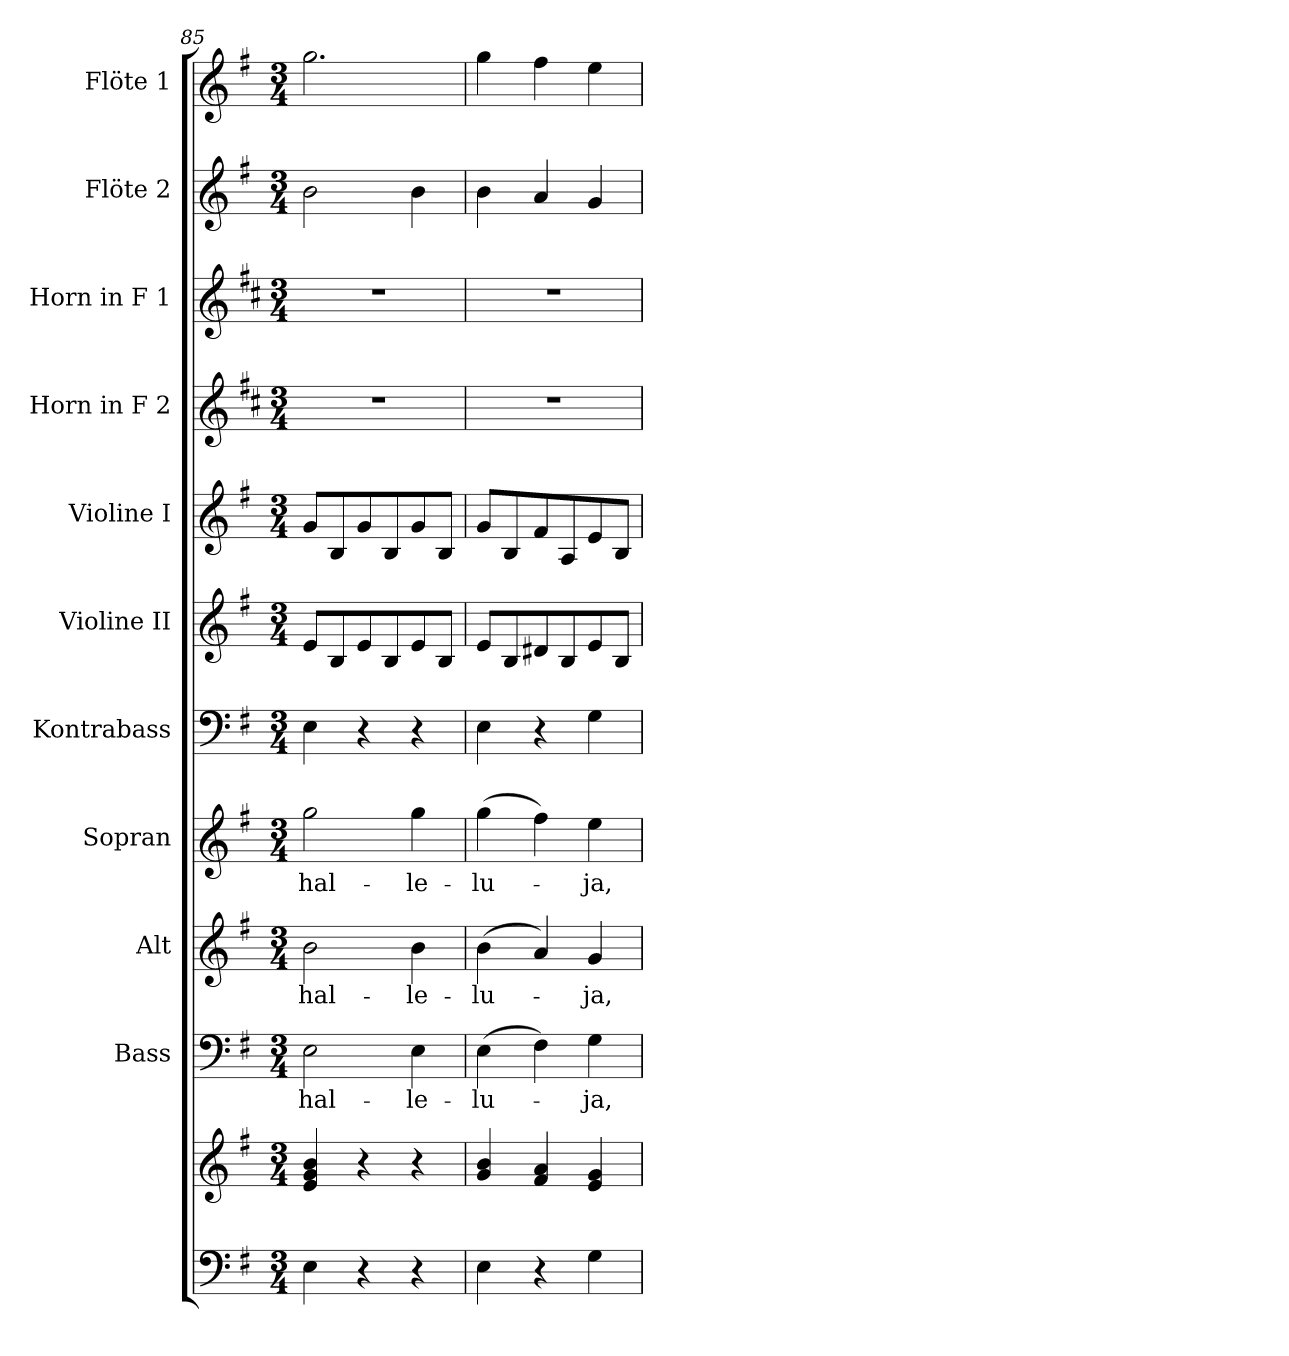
**kern	**kern	**kern	**text	**kern	**text	**kern	**text	**kern	**kern	**kern	**kern	**kern	**kern	**kern
*part11	*part11	*part10	*part10	*part9	*part9	*part8	*part8	*part7	*part6	*part5	*part4	*part3	*part2	*part1
*staff12	*staff11	*staff10	*staff10	*staff9	*staff9	*staff8	*staff8	*staff7	*staff6	*staff5	*staff4	*staff3	*staff2	*staff1
*	*	*I"Bass	*	*I"Alt	*	*I"Sopran	*	*I"Kontrabass	*I"Violine II	*I"Violine I	*I"Horn in F 2	*I"Horn in F 1	*I"Flöte 2	*I"Flöte 1
*	*	*I'B.	*	*I'A.	*	*I'S.	*	*I'Kb.	*I'Vl. II	*I'Vl. I	*	*	*I'Fl. 2	*I'Fl. 1
*clefF4	*clefG2	*clefF4	*	*clefG2	*	*clefG2	*	*clefF4	*clefG2	*clefG2	*clefG2	*clefG2	*clefG2	*clefG2
*	*	*	*	*	*	*	*	*ITrd7c12	*	*	*ITrd4c7	*ITrd4c7	*	*
*k[f#]	*k[f#]	*k[f#]	*	*k[f#]	*	*k[f#]	*	*k[f#]	*k[f#]	*k[f#]	*k[f#]	*k[f#]	*k[f#]	*k[f#]
*G:	*G:	*G:	*	*G:	*	*G:	*	*G:	*G:	*G:	*G:	*G:	*G:	*G:
*M3/4	*M3/4	*M3/4	*	*M3/4	*	*M3/4	*	*M3/4	*M3/4	*M3/4	*M3/4	*M3/4	*M3/4	*M3/4
=85	=85	=85	=85	=85	=85	=85	=85	=85	=85	=85	=85	=85	=85	=85
!	!	!	!LO:LY:b	!	!LO:LY:b	!	!LO:LY:b	!	!	!	!	!	!	!
4E\	4e/ 4g/ 4b/	2E\	hal-	2b\	hal-	2gg\	hal-	4EE\	8e/L	8g/L	2.r	2.r	2b\	2.gg\
.	.	.	.	.	.	.	.	.	8B/	8B/	.	.	.	.
4r	4r	.	.	.	.	.	.	4r	8e/	8g/	.	.	.	.
.	.	.	.	.	.	.	.	.	8B/	8B/	.	.	.	.
!	!	!	!LO:LY:b	!	!LO:LY:b	!	!LO:LY:b	!	!	!	!	!	!	!
4r	4r	4E\	-le-	4b\	-le-	4gg\	-le-	4r	8e/	8g/	.	.	4b\	.
.	.	.	.	.	.	.	.	.	8B/J	8B/J	.	.	.	.
=86	=86	=86	=86	=86	=86	=86	=86	=86	=86	=86	=86	=86	=86	=86
!	!	!	!LO:LY:b	!	!LO:LY:b	!	!LO:LY:b	!	!	!	!	!	!	!
4E\	4g/ 4b/	(>4E\	-lu-	(>4b\	-lu-	(>4gg\	-lu-	4EE\	8e/L	8g/L	2.r	2.r	4b\	4gg\
.	.	.	.	.	.	.	.	.	8B/	8B/	.	.	.	.
4r	4f#/ 4a/	4F#\)	.	4a/)	.	4ff#\)	.	4r	8d#X/	8f#/	.	.	4a/	4ff#\
.	.	.	.	.	.	.	.	.	8B/	8A/	.	.	.	.
!	!	!	!LO:LY:b	!	!LO:LY:b	!	!LO:LY:b	!	!	!	!	!	!	!
4G\	4e/ 4g/	4G\	-ja,	4g/	-ja,	4ee\	-ja,	4GG\	8e/	8e/	.	.	4g/	4ee\
.	.	.	.	.	.	.	.	.	8B/J	8B/J	.	.	.	.
=	=	=	=	=	=	=	=	=	=	=	=	=	=	=
*-	*-	*-	*-	*-	*-	*-	*-	*-	*-	*-	*-	*-	*-	*-
